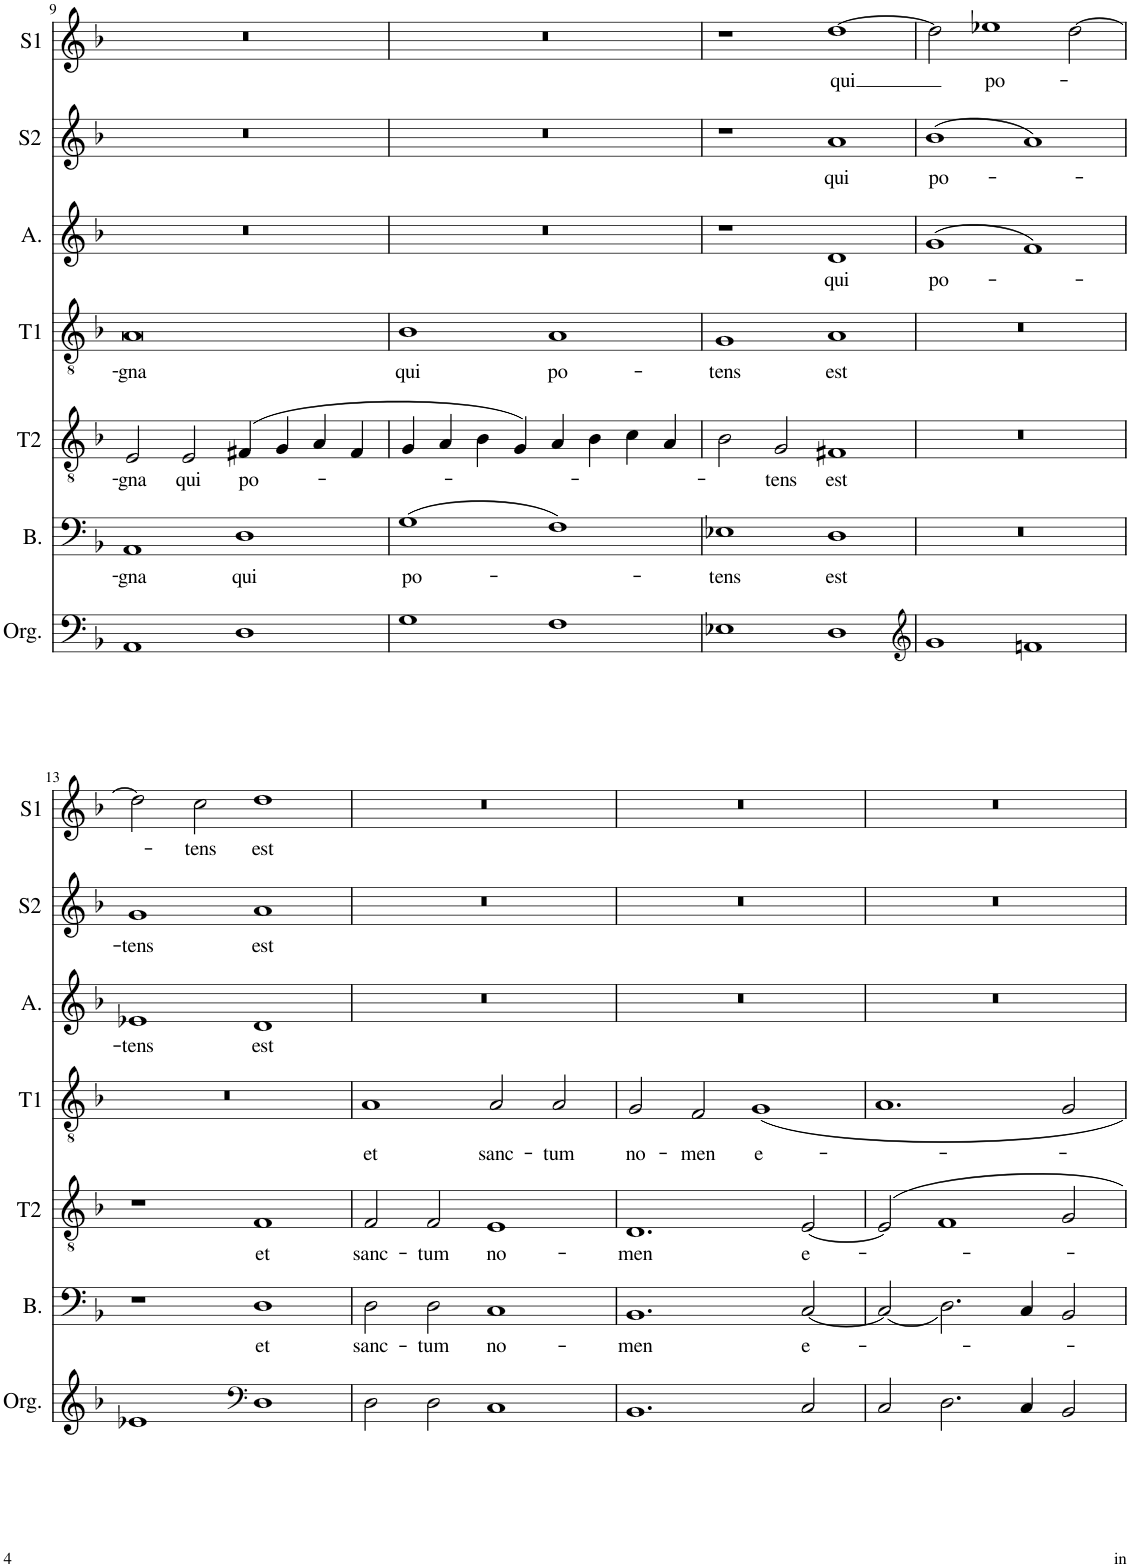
**kern	**kern	**text	**kern	**text	**kern	**text	**kern	**text	**kern	**text	**kern	**text
*part7	*part6	*part6	*part5	*part5	*part4	*part4	*part3	*part3	*part2	*part2	*part1	*part1
*staff7	*staff6	*staff6	*staff5	*staff5	*staff4	*staff4	*staff3	*staff3	*staff2	*staff2	*staff1	*staff1
*I"Orgue	*I"Basse	*	*I"Ténor 2	*	*I"Ténor 1	*	*I"Alto	*	*I"Soprano 2	*	*I"Soprano 1	*
*I'Org.	*I'B.	*	*I'T2	*	*I'T1	*	*I'A.	*	*I'S2	*	*I'S1	*
!!LO:PB:g=z
*clefF4	*clefF4	*	*clefGv2	*	*clefGv2	*	*clefG2	*	*clefG2	*	*clefG2	*
*k[b-]	*k[b-]	*	*k[b-]	*	*k[b-]	*	*k[b-]	*	*k[b-]	*	*k[b-]	*
*M4/2	*M4/2	*	*M4/2	*	*M4/2	*	*M4/2	*	*M4/2	*	*M4/2	*
=9	=9	=9	=9	=9	=9	=9	=9	=9	=9	=9	=9	=9
!	!	!LO:LY:b	!	!LO:LY:b	!	!LO:LY:b	!	!	!	!	!	!
1AA	1AA	-gna	2E/	-gna	0A	-gna	0r	.	0r	.	0r	.
!	!	!	!	!LO:LY:b	!	!	!	!	!	!	!	!
.	.	.	2E/	qui	.	.	.	.	.	.	.	.
!	!	!LO:LY:b	!	!LO:LY:b	!	!	!	!	!	!	!	!
1D	1D	qui	(>4F#X/	po-	.	.	.	.	.	.	.	.
.	.	.	4G/	.	.	.	.	.	.	.	.	.
.	.	.	4A/	.	.	.	.	.	.	.	.	.
.	.	.	4F#/	.	.	.	.	.	.	.	.	.
=10	=10	=10	=10	=10	=10	=10	=10	=10	=10	=10	=10	=10
!	!	!LO:LY:b	!	!	!	!LO:LY:b	!	!	!	!	!	!
1G	(1G	po-	4G/	.	1B-	qui	0r	.	0r	.	0r	.
.	.	.	4A/	.	.	.	.	.	.	.	.	.
.	.	.	4B-\	.	.	.	.	.	.	.	.	.
.	.	.	4G/)	.	.	.	.	.	.	.	.	.
!	!	!	!	!	!	!LO:LY:b	!	!	!	!	!	!
1F	1F)	.	4A/	.	1A	po-	.	.	.	.	.	.
.	.	.	4B-\	.	.	.	.	.	.	.	.	.
.	.	.	4c\	.	.	.	.	.	.	.	.	.
.	.	.	4A/	.	.	.	.	.	.	.	.	.
=11	=11	=11	=11	=11	=11	=11	=11	=11	=11	=11	=11	=11
!	!	!LO:LY:b	!	!	!	!LO:LY:b	!	!	!	!	!	!
1E-X	1E-X	-tens	2B-\	.	1G	-tens	1r	.	1r	.	1r	.
!	!	!	!	!LO:LY:b	!	!	!	!	!	!	!	!
.	.	.	2G/	tens	.	.	.	.	.	.	.	.
!	!	!LO:LY:b	!	!LO:LY:b	!	!LO:LY:b	!	!LO:LY:b	!	!LO:LY:b	!	!LO:LY:b
1D	1D	est	1F#X	est	1A	est	1d	qui	1a	qui	[1dd	qui
=12	=12	=12	=12	=12	=12	=12	=12	=12	=12	=12	=12	=12
*clefG2	*	*	*	*	*	*	*	*	*	*	*	*
!	!	!	!	!	!	!	!	!LO:LY:b	!	!LO:LY:b	!	!
1g	0r	.	0r	.	0r	.	(>1g	po-	(1b-	po-	2dd\]	.
!	!	!	!	!	!	!	!	!	!	!	!	!LO:LY:b
.	.	.	.	.	.	.	.	.	.	.	1ee-X	po-
1fn	.	.	.	.	.	.	1f)	.	1a)	.	.	.
.	.	.	.	.	.	.	.	.	.	.	[2dd\	.
!!LO:LB:g=z
=13	=13	=13	=13	=13	=13	=13	=13	=13	=13	=13	=13	=13
!	!	!	!	!	!	!	!	!LO:LY:b	!	!LO:LY:b	!	!
1e-X	1r	.	1r	.	0r	.	1e-X	-tens	1g	-tens	2dd\]	.
!	!	!	!	!	!	!	!	!	!	!	!	!LO:LY:b
.	.	.	.	.	.	.	.	.	.	.	2cc\	-tens
*clefF4	*	*	*	*	*	*	*	*	*	*	*	*
!	!	!LO:LY:b	!	!LO:LY:b	!	!	!	!LO:LY:b	!	!LO:LY:b	!	!LO:LY:b
1D	1D	et	1F	et	.	.	1d	est	1a	est	1dd	est
=14	=14	=14	=14	=14	=14	=14	=14	=14	=14	=14	=14	=14
!	!	!LO:LY:b	!	!LO:LY:b	!	!LO:LY:b	!	!	!	!	!	!
2D\	2D\	sanc-	2F/	sanc-	1A	et	0r	.	0r	.	0r	.
!	!	!LO:LY:b	!	!LO:LY:b	!	!	!	!	!	!	!	!
2D\	2D\	-tum	2F/	-tum	.	.	.	.	.	.	.	.
!	!	!LO:LY:b	!	!LO:LY:b	!	!LO:LY:b	!	!	!	!	!	!
1C	1C	no-	1E	no-	2A/	sanc-	.	.	.	.	.	.
!	!	!	!	!	!	!LO:LY:b	!	!	!	!	!	!
.	.	.	.	.	2A/	-tum	.	.	.	.	.	.
=15	=15	=15	=15	=15	=15	=15	=15	=15	=15	=15	=15	=15
!	!	!LO:LY:b	!	!LO:LY:b	!	!LO:LY:b	!	!	!	!	!	!
1.BB-	1.BB-	-men	1.D	-men	2G/	no-	0r	.	0r	.	0r	.
!	!	!	!	!	!	!LO:LY:b	!	!	!	!	!	!
.	.	.	.	.	2F/	-men	.	.	.	.	.	.
!	!	!	!	!	!	!LO:LY:b	!	!	!	!	!	!
.	.	.	.	.	1G	e-	.	.	.	.	.	.
!	!	!LO:LY:b	!	!LO:LY:b	!	!	!	!	!	!	!	!
2C/	[2C/	e-	[2E/	e-	.	.	.	.	.	.	.	.
=16	=16	=16	=16	=16	=16	=16	=16	=16	=16	=16	=16	=16
2C/	(<2C/]	.	2E/]	.	1.A	.	0r	.	0r	.	0r	.
2.D\	2.D\)	.	1F	.	.	.	.	.	.	.	.	.
4C/	4C/	.	.	.	.	.	.	.	.	.	.	.
2BB-/	2BB-/	.	2G/	.	2G/	.	.	.	.	.	.	.
=	=	=	=	=	=	=	=	=	=	=	=	=
*-	*-	*-	*-	*-	*-	*-	*-	*-	*-	*-	*-	*-
